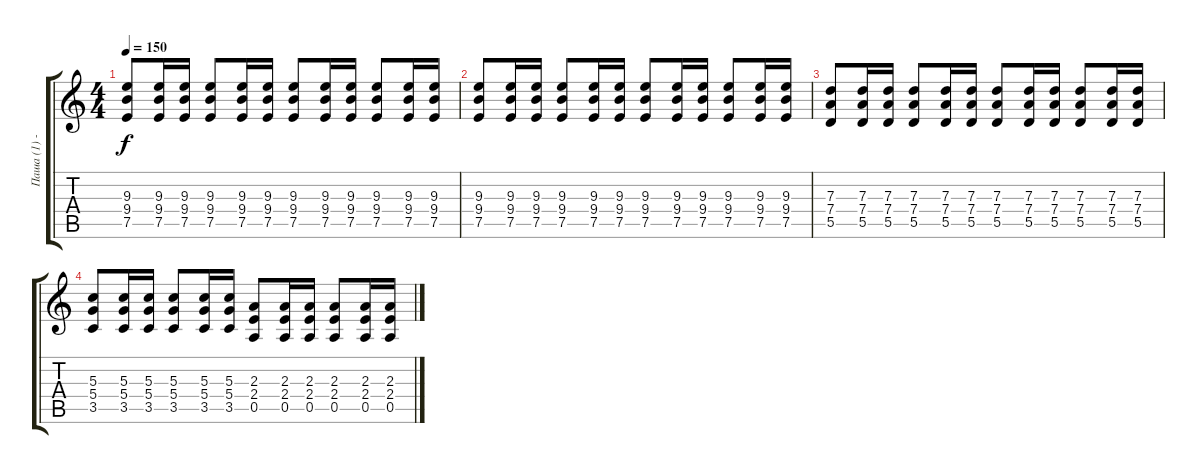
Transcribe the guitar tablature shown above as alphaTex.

\track ("Паша (1) - гитара" "Паша (1) -") {instrument distortionguitar}
\staff {score tabs}
\tuning (E4 B3 G3 D3 A2 E2) {hide}
\ts (4 4)
\tempo 150
\clef g2
\ks c
(9.3 9.4 7.5).8{dy f} (9.3 9.4 7.5).16 (9.3 9.4 7.5).16 (9.3 9.4 7.5).8 (9.3 9.4 7.5).16 (9.3 9.4 7.5).16 (9.3 9.4 7.5).8 (9.3 9.4 7.5).16 (9.3 9.4 7.5).16 (9.3 9.4 7.5).8 (9.3 9.4 7.5).16 (9.3 9.4 7.5).16 |
(9.3 9.4 7.5).8 (9.3 9.4 7.5).16 (9.3 9.4 7.5).16 (9.3 9.4 7.5).8 (9.3 9.4 7.5).16 (9.3 9.4 7.5).16 (9.3 9.4 7.5).8 (9.3 9.4 7.5).16 (9.3 9.4 7.5).16 (9.3 9.4 7.5).8 (9.3 9.4 7.5).16 (9.3 9.4 7.5).16 |
(7.3 7.4 5.5).8 (7.3 7.4 5.5).16 (7.3 7.4 5.5).16 (7.3 7.4 5.5).8 (7.3 7.4 5.5).16 (7.3 7.4 5.5).16 (7.3 7.4 5.5).8 (7.3 7.4 5.5).16 (7.3 7.4 5.5).16 (7.3 7.4 5.5).8 (7.3 7.4 5.5).16 (7.3 7.4 5.5).16 |
(5.3 5.4 3.5).8 (5.3 5.4 3.5).16 (5.3 5.4 3.5).16 (5.3 5.4 3.5).8 (5.3 5.4 3.5).16 (5.3 5.4 3.5).16 (2.3 2.4 0.5).8 (2.3 2.4 0.5).16 (2.3 2.4 0.5).16 (2.3 2.4 0.5).8 (2.3 2.4 0.5).16 (2.3 2.4 0.5).16
